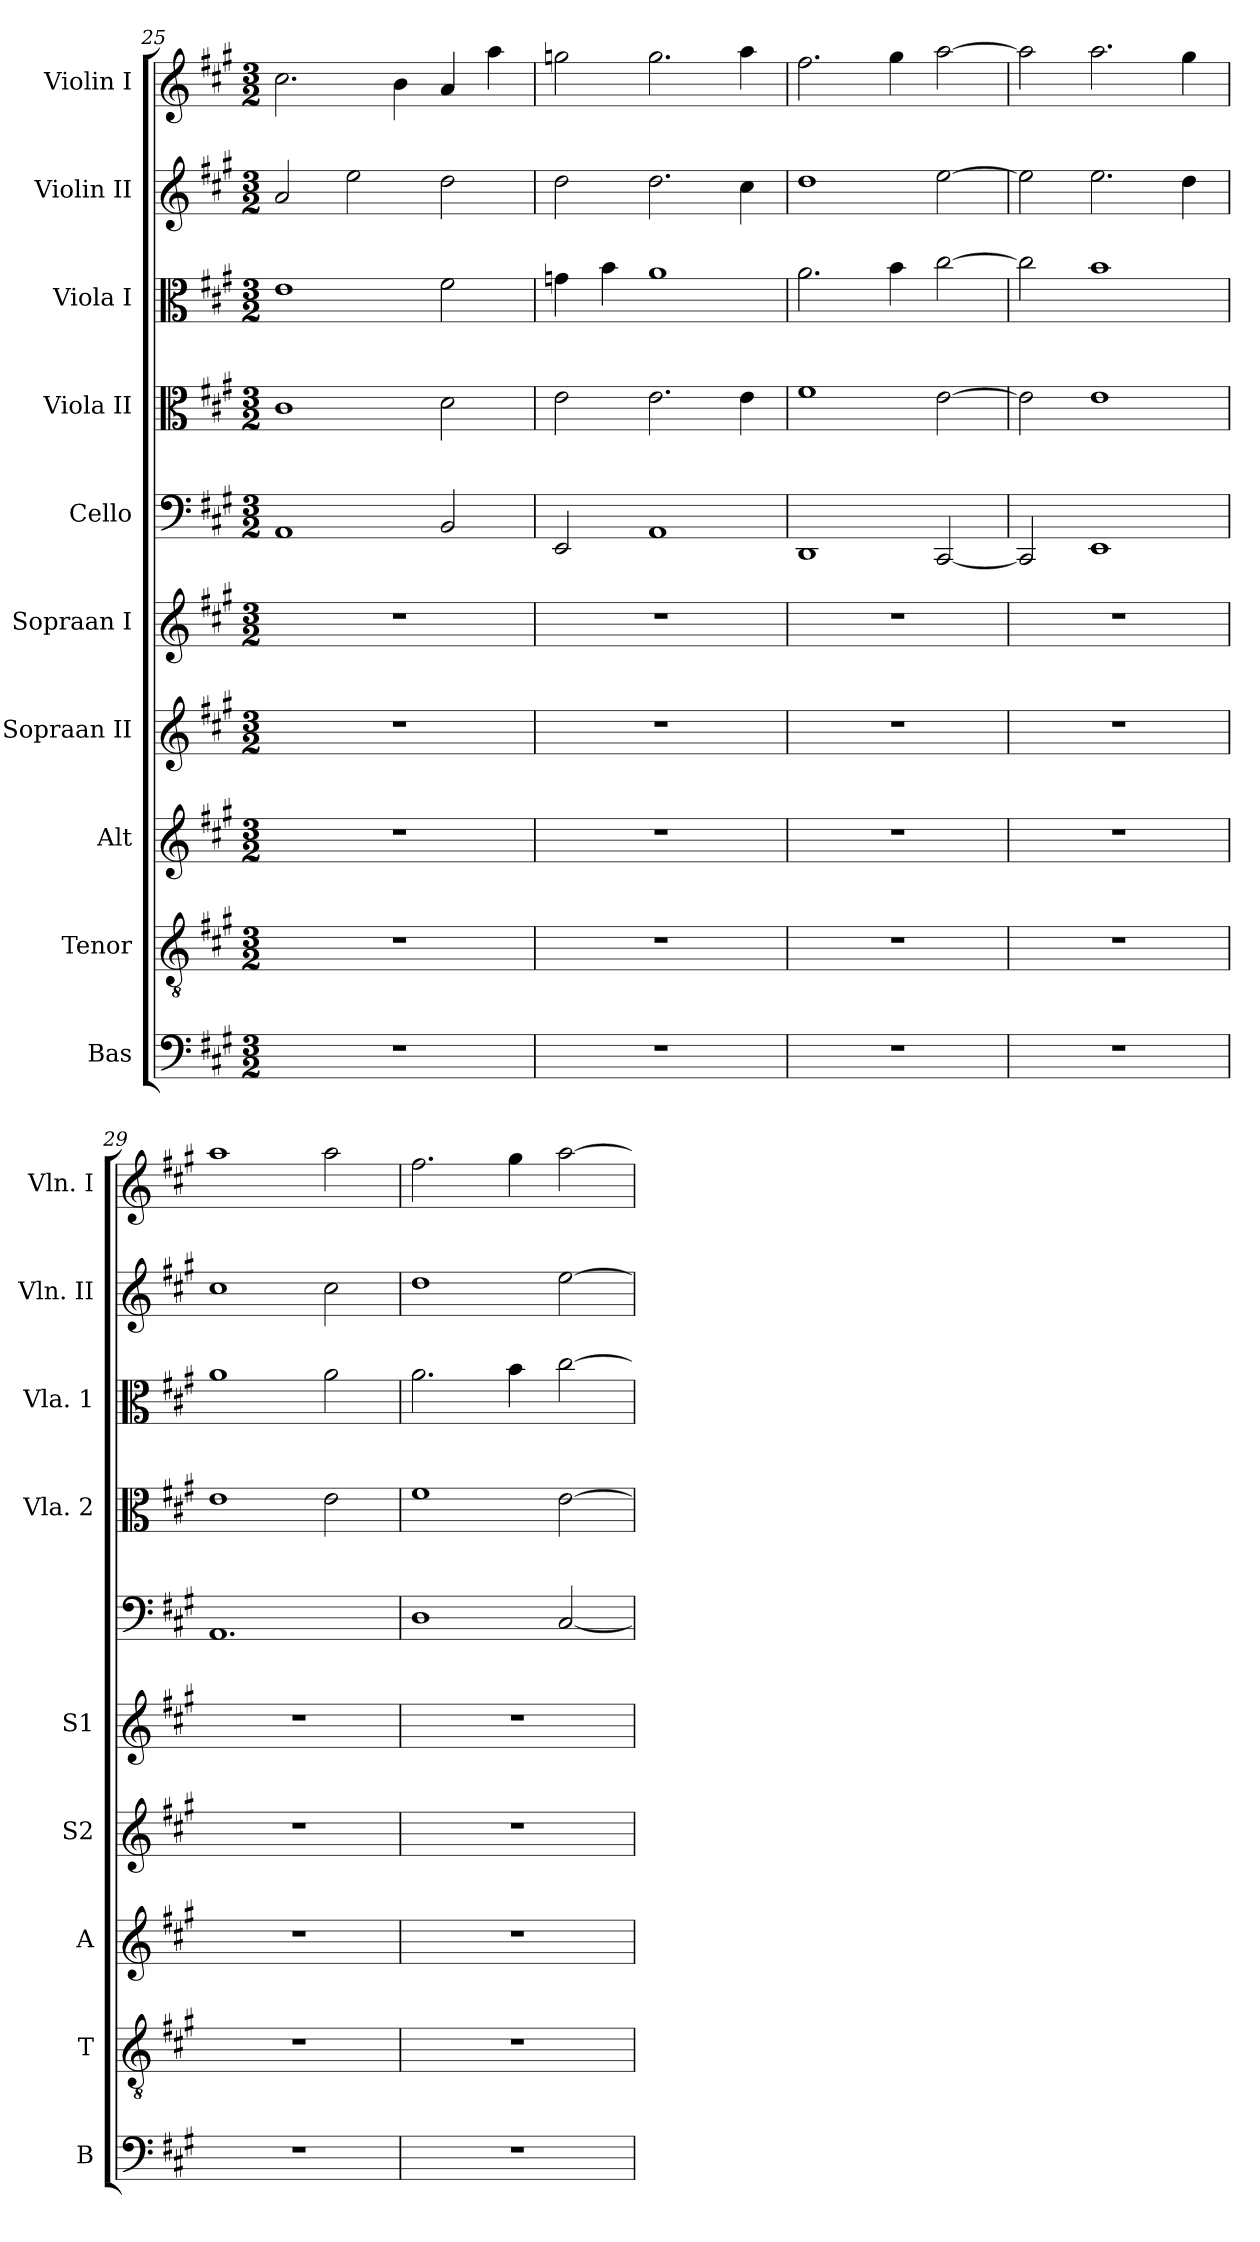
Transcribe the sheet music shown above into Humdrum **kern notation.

**kern	**kern	**kern	**kern	**kern	**kern	**kern	**kern	**kern	**kern
*part10	*part9	*part8	*part7	*part6	*part5	*part4	*part3	*part2	*part1
*staff10	*staff9	*staff8	*staff7	*staff6	*staff5	*staff4	*staff3	*staff2	*staff1
*I"Bas	*I"Tenor	*I"Alt	*I"Sopraan II	*I"Sopraan I	*I"Cello	*I"Viola II	*I"Viola I	*I"Violin II	*I"Violin I
*I'B	*I'T	*I'A	*I'S2	*I'S1	*	*I'Vla. 2	*I'Vla. 1	*I'Vln. II	*I'Vln. I
*clefF4	*clefGv2	*clefG2	*clefG2	*clefG2	*clefF4	*clefC3	*clefC3	*clefG2	*clefG2
*k[f#c#g#]	*k[f#c#g#]	*k[f#c#g#]	*k[f#c#g#]	*k[f#c#g#]	*k[f#c#g#]	*k[f#c#g#]	*k[f#c#g#]	*k[f#c#g#]	*k[f#c#g#]
*A:	*A:	*A:	*A:	*A:	*A:	*A:	*A:	*A:	*A:
*M3/2	*M3/2	*M3/2	*M3/2	*M3/2	*M3/2	*M3/2	*M3/2	*M3/2	*M3/2
=25	=25	=25	=25	=25	=25	=25	=25	=25	=25
1.r	1.r	1.r	1.r	1.r	1AA	1c#	1e	2a/	2.cc#\
.	.	.	.	.	.	.	.	2ee\	.
.	.	.	.	.	.	.	.	.	4b\
.	.	.	.	.	2BB/	2d\	2f#\	2dd\	4a/
.	.	.	.	.	.	.	.	.	4aa\
=26	=26	=26	=26	=26	=26	=26	=26	=26	=26
1.r	1.r	1.r	1.r	1.r	2EE/	2e\	4gn\	2dd\	2ggn\
.	.	.	.	.	.	.	4b\	.	.
.	.	.	.	.	1AA	2.e\	1a	2.dd\	2.gg\
.	.	.	.	.	.	4e\	.	4cc#\	4aa\
!!LO:LB:g=z
=27	=27	=27	=27	=27	=27	=27	=27	=27	=27
1.r	1.r	1.r	1.r	1.r	1DD	1f#	2.a\	1dd	2.ff#\
.	.	.	.	.	.	.	4b\	.	4gg#\
.	.	.	.	.	[2CC#/	[2e\	[2cc#\	[2ee\	[2aa\
=28	=28	=28	=28	=28	=28	=28	=28	=28	=28
1.r	1.r	1.r	1.r	1.r	2CC#/]	2e\]	2cc#\]	2ee\]	2aa\]
.	.	.	.	.	1EE	1e	1b	2.ee\	2.aa\
.	.	.	.	.	.	.	.	4dd\	4gg#\
=29	=29	=29	=29	=29	=29	=29	=29	=29	=29
1.r	1.r	1.r	1.r	1.r	1.AA	1e	1a	1cc#	1aa
.	.	.	.	.	.	2e\	2a\	2cc#\	2aa\
=30	=30	=30	=30	=30	=30	=30	=30	=30	=30
1.r	1.r	1.r	1.r	1.r	1D	1f#	2.a\	1dd	2.ff#\
.	.	.	.	.	.	.	4b\	.	4gg#\
.	.	.	.	.	[2C#/	[2e\	[2cc#\	[2ee\	[2aa\
=	=	=	=	=	=	=	=	=	=
*-	*-	*-	*-	*-	*-	*-	*-	*-	*-
